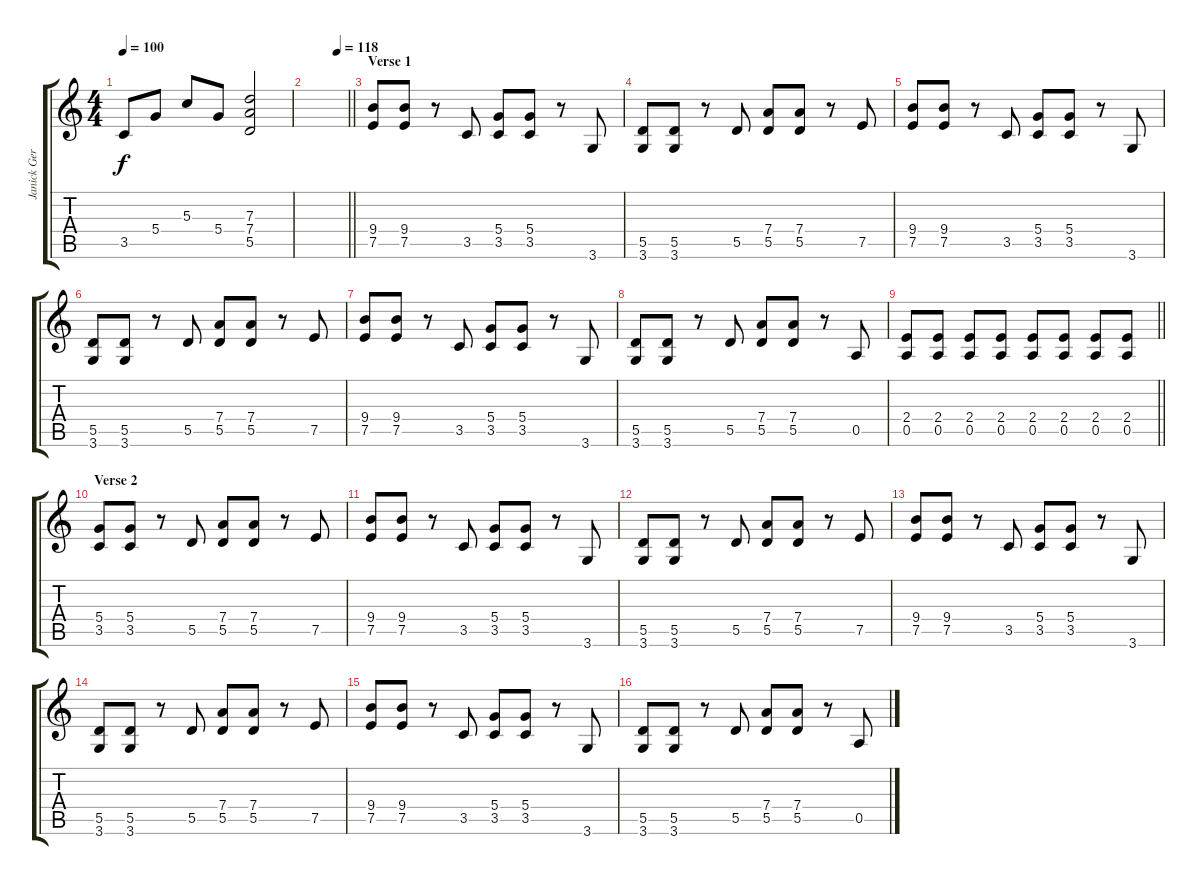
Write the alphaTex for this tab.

\track ("Janick Gers" "Janick Ger") {instrument distortionguitar}
\staff {score tabs}
\tuning (E4 B3 G3 D3 A2 E2) {hide}
\ts (4 4)
\tempo 100
\clef g2
\ks c
3.5.8{dy f} 5.4.8 5.3.8 5.4.8 (7.3 7.4 5.5).2 |
\tempo (118 0.75)
\barLineRight lightlight
|
\section ("" "Verse 1")
(9.4 7.5).8{instrument distortionguitar} (9.4 7.5).8 r.8 3.5.8 (5.4 3.5).8 (5.4 3.5).8 r.8 3.6.8 |
(5.5 3.6).8 (5.5 3.6).8 r.8 5.5.8 (7.4 5.5).8 (7.4 5.5).8 r.8 7.5.8 |
(9.4 7.5).8 (9.4 7.5).8 r.8 3.5.8 (5.4 3.5).8 (5.4 3.5).8 r.8 3.6.8 |
(5.5 3.6).8 (5.5 3.6).8 r.8 5.5.8 (7.4 5.5).8 (7.4 5.5).8 r.8 7.5.8 |
(9.4 7.5).8 (9.4 7.5).8 r.8 3.5.8 (5.4 3.5).8 (5.4 3.5).8 r.8 3.6.8 |
(5.5 3.6).8 (5.5 3.6).8 r.8 5.5.8 (7.4 5.5).8 (7.4 5.5).8 r.8 0.5.8 |
\barLineRight lightlight
(2.4 0.5).8 (2.4 0.5).8 (2.4 0.5).8 (2.4 0.5).8 (2.4 0.5).8 (2.4 0.5).8 (2.4 0.5).8 (2.4 0.5).8 |
\section ("" "Verse 2")
(5.4 3.5).8 (5.4 3.5).8 r.8 5.5.8 (7.4 5.5).8 (7.4 5.5).8 r.8 7.5.8 |
(9.4 7.5).8 (9.4 7.5).8 r.8 3.5.8 (5.4 3.5).8 (5.4 3.5).8 r.8 3.6.8 |
(5.5 3.6).8 (5.5 3.6).8 r.8 5.5.8 (7.4 5.5).8 (7.4 5.5).8 r.8 7.5.8 |
(9.4 7.5).8 (9.4 7.5).8 r.8 3.5.8 (5.4 3.5).8 (5.4 3.5).8 r.8 3.6.8 |
(5.5 3.6).8 (5.5 3.6).8 r.8 5.5.8 (7.4 5.5).8 (7.4 5.5).8 r.8 7.5.8 |
(9.4 7.5).8 (9.4 7.5).8 r.8 3.5.8 (5.4 3.5).8 (5.4 3.5).8 r.8 3.6.8 |
(5.5 3.6).8 (5.5 3.6).8 r.8 5.5.8 (7.4 5.5).8 (7.4 5.5).8 r.8 0.5.8
